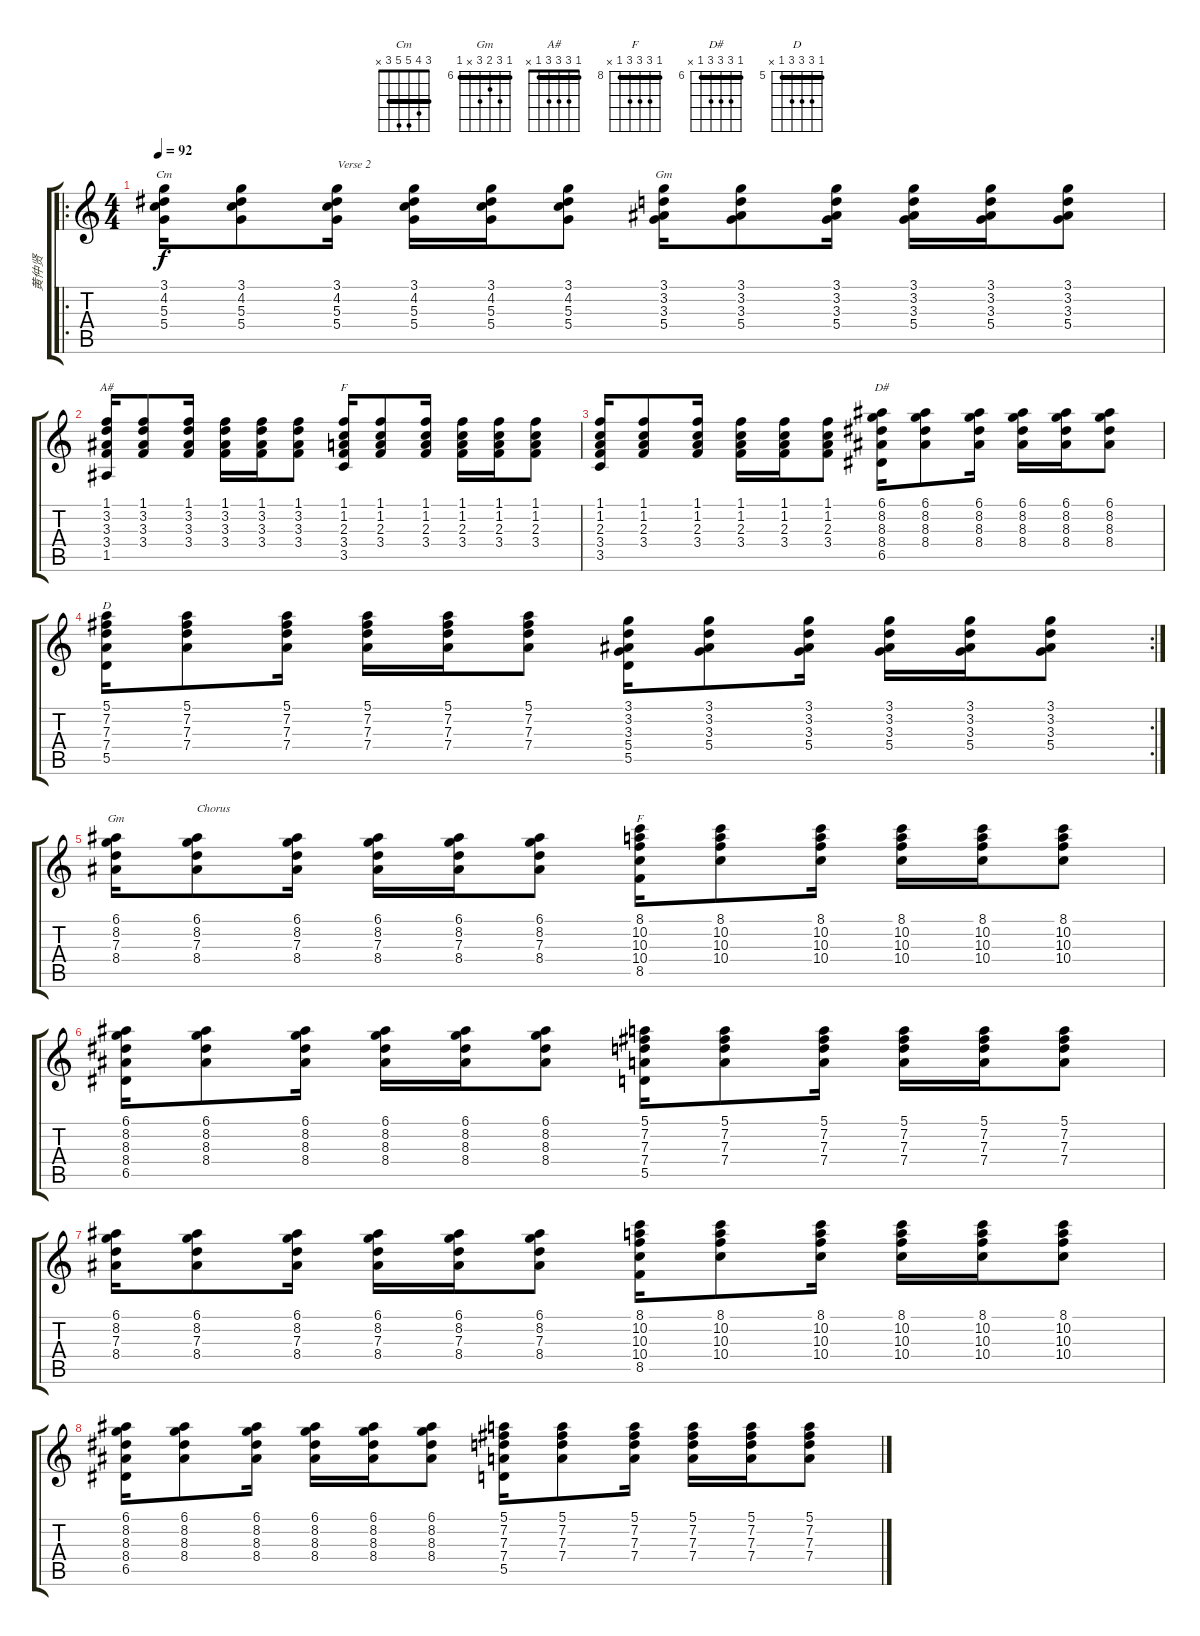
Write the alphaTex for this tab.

\track ("黄仲贤" "黄仲贤") {instrument overdrivenguitar}
\staff {score tabs}
\tuning (E4 B3 G3 D3 A2 E2) {hide}
\chord ("Cm" 3 4 5 5 3 x) {barre 3}
\chord ("Gm" 3 3 3 5 5 3) {barre 3}
\chord ("A#" 1 3 3 3 1 x) {barre 1}
\chord ("F" 1 1 2 3 3 1) {barre 1}
\chord ("D#" 6 8 8 8 6 x) {firstfret 6 barre 6}
\chord ("D" 5 7 7 7 5 x) {firstfret 5 barre 5}
\chord ("Gm" 6 8 7 8 x 6) {firstfret 6 barre 6}
\chord ("F" 8 10 10 10 8 x) {firstfret 8 barre 8}
\ro
\ts (4 4)
\tempo 92
\clef g2
\ks c
(3.1 4.2 5.3 5.4).16{ch "Cm" dy f instrument electricguitarclean} (3.1 4.2 5.3 5.4).8 (3.1 4.2 5.3 5.4).16{txt "Verse 2"} (3.1 4.2 5.3 5.4).16 (3.1 4.2 5.3 5.4).16 (3.1 4.2 5.3 5.4).8 (3.1 3.2 3.3 5.4).16{ch "Gm"} (3.1 3.2 3.3 5.4).8 (3.1 3.2 3.3 5.4).16 (3.1 3.2 3.3 5.4).16 (3.1 3.2 3.3 5.4).16 (3.1 3.2 3.3 5.4).8 |
(1.1 3.2 3.3 3.4 1.5).16{ch "A#"} (1.1 3.2 3.3 3.4).8 (1.1 3.2 3.3 3.4).16 (1.1 3.2 3.3 3.4).16 (1.1 3.2 3.3 3.4).16 (1.1 3.2 3.3 3.4).8 (1.1 1.2 2.3 3.4 3.5).16{ch "F"} (1.1 1.2 2.3 3.4).8 (1.1 1.2 2.3 3.4).16 (1.1 1.2 2.3 3.4).16 (1.1 1.2 2.3 3.4).16 (1.1 1.2 2.3 3.4).8 |
(1.1 1.2 2.3 3.4 3.5).16 (1.1 1.2 2.3 3.4).8 (1.1 1.2 2.3 3.4).16 (1.1 1.2 2.3 3.4).16 (1.1 1.2 2.3 3.4).16 (1.1 1.2 2.3 3.4).8 (6.1 8.2 8.3 8.4 6.5).16{ch "D#"} (6.1 8.2 8.3 8.4).8 (6.1 8.2 8.3 8.4).16 (6.1 8.2 8.3 8.4).16 (6.1 8.2 8.3 8.4).16 (6.1 8.2 8.3 8.4).8 |
\rc 2
(5.1 7.2 7.3 7.4 5.5).16{ch "D"} (5.1 7.2 7.3 7.4).8 (5.1 7.2 7.3 7.4).16 (5.1 7.2 7.3 7.4).16 (5.1 7.2 7.3 7.4).16 (5.1 7.2 7.3 7.4).8 (3.1 3.2 3.3 5.4 5.5).16 (3.1 3.2 3.3 5.4).8 (3.1 3.2 3.3 5.4).16 (3.1 3.2 3.3 5.4).16 (3.1 3.2 3.3 5.4).16 (3.1 3.2 3.3 5.4).8 |
(6.1 8.2 7.3 8.4).16{ch "Gm"} (6.1 8.2 7.3 8.4).8{txt "Chorus"} (6.1 8.2 7.3 8.4).16 (6.1 8.2 7.3 8.4).16 (6.1 8.2 7.3 8.4).16 (6.1 8.2 7.3 8.4).8 (8.1 10.2 10.3 10.4 8.5).16{ch "F"} (8.1 10.2 10.3 10.4).8 (8.1 10.2 10.3 10.4).16 (8.1 10.2 10.3 10.4).16 (8.1 10.2 10.3 10.4).16 (8.1 10.2 10.3 10.4).8 |
(6.1 8.2 8.3 8.4 6.5).16 (6.1 8.2 8.3 8.4).8 (6.1 8.2 8.3 8.4).16 (6.1 8.2 8.3 8.4).16 (6.1 8.2 8.3 8.4).16 (6.1 8.2 8.3 8.4).8 (5.1 7.2 7.3 7.4 5.5).16 (5.1 7.2 7.3 7.4).8 (5.1 7.2 7.3 7.4).16 (5.1 7.2 7.3 7.4).16 (5.1 7.2 7.3 7.4).16 (5.1 7.2 7.3 7.4).8 |
(6.1 8.2 7.3 8.4).16 (6.1 8.2 7.3 8.4).8 (6.1 8.2 7.3 8.4).16 (6.1 8.2 7.3 8.4).16 (6.1 8.2 7.3 8.4).16 (6.1 8.2 7.3 8.4).8 (8.1 10.2 10.3 10.4 8.5).16 (8.1 10.2 10.3 10.4).8 (8.1 10.2 10.3 10.4).16 (8.1 10.2 10.3 10.4).16 (8.1 10.2 10.3 10.4).16 (8.1 10.2 10.3 10.4).8 |
(6.1 8.2 8.3 8.4 6.5).16 (6.1 8.2 8.3 8.4).8 (6.1 8.2 8.3 8.4).16 (6.1 8.2 8.3 8.4).16 (6.1 8.2 8.3 8.4).16 (6.1 8.2 8.3 8.4).8 (5.1 7.2 7.3 7.4 5.5).16 (5.1 7.2 7.3 7.4).8 (5.1 7.2 7.3 7.4).16 (5.1 7.2 7.3 7.4).16 (5.1 7.2 7.3 7.4).16 (5.1 7.2 7.3 7.4).8
